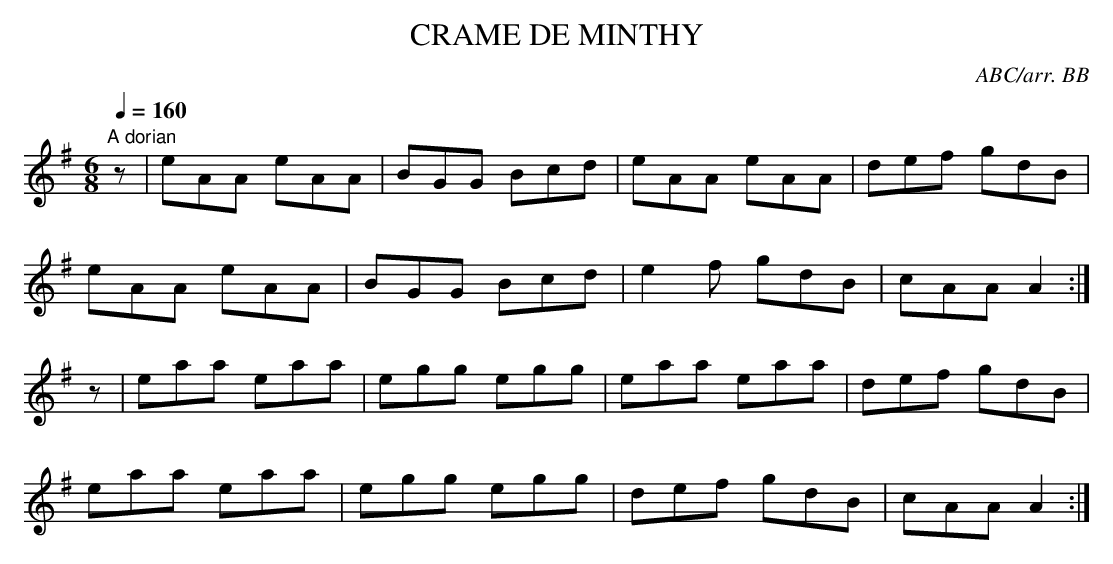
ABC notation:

X:1
T:CRAME DE MINTHY
C:ABC/arr. BB
Y:"jig - Irish"
of right now!
M:6/8
L:1/8
Q:1/4=160
K:G % source key = Bm
"A dorian"
z|eAA eAA|BGG Bcd|eAA eAA|def gdB |
eAA eAA|BGG Bcd|e2f gdB|cAA A2 :|
z|eaa eaa|egg egg|eaa eaa|def gdB |
eaa eaa|egg egg|def gdB|cAA A2 :|
